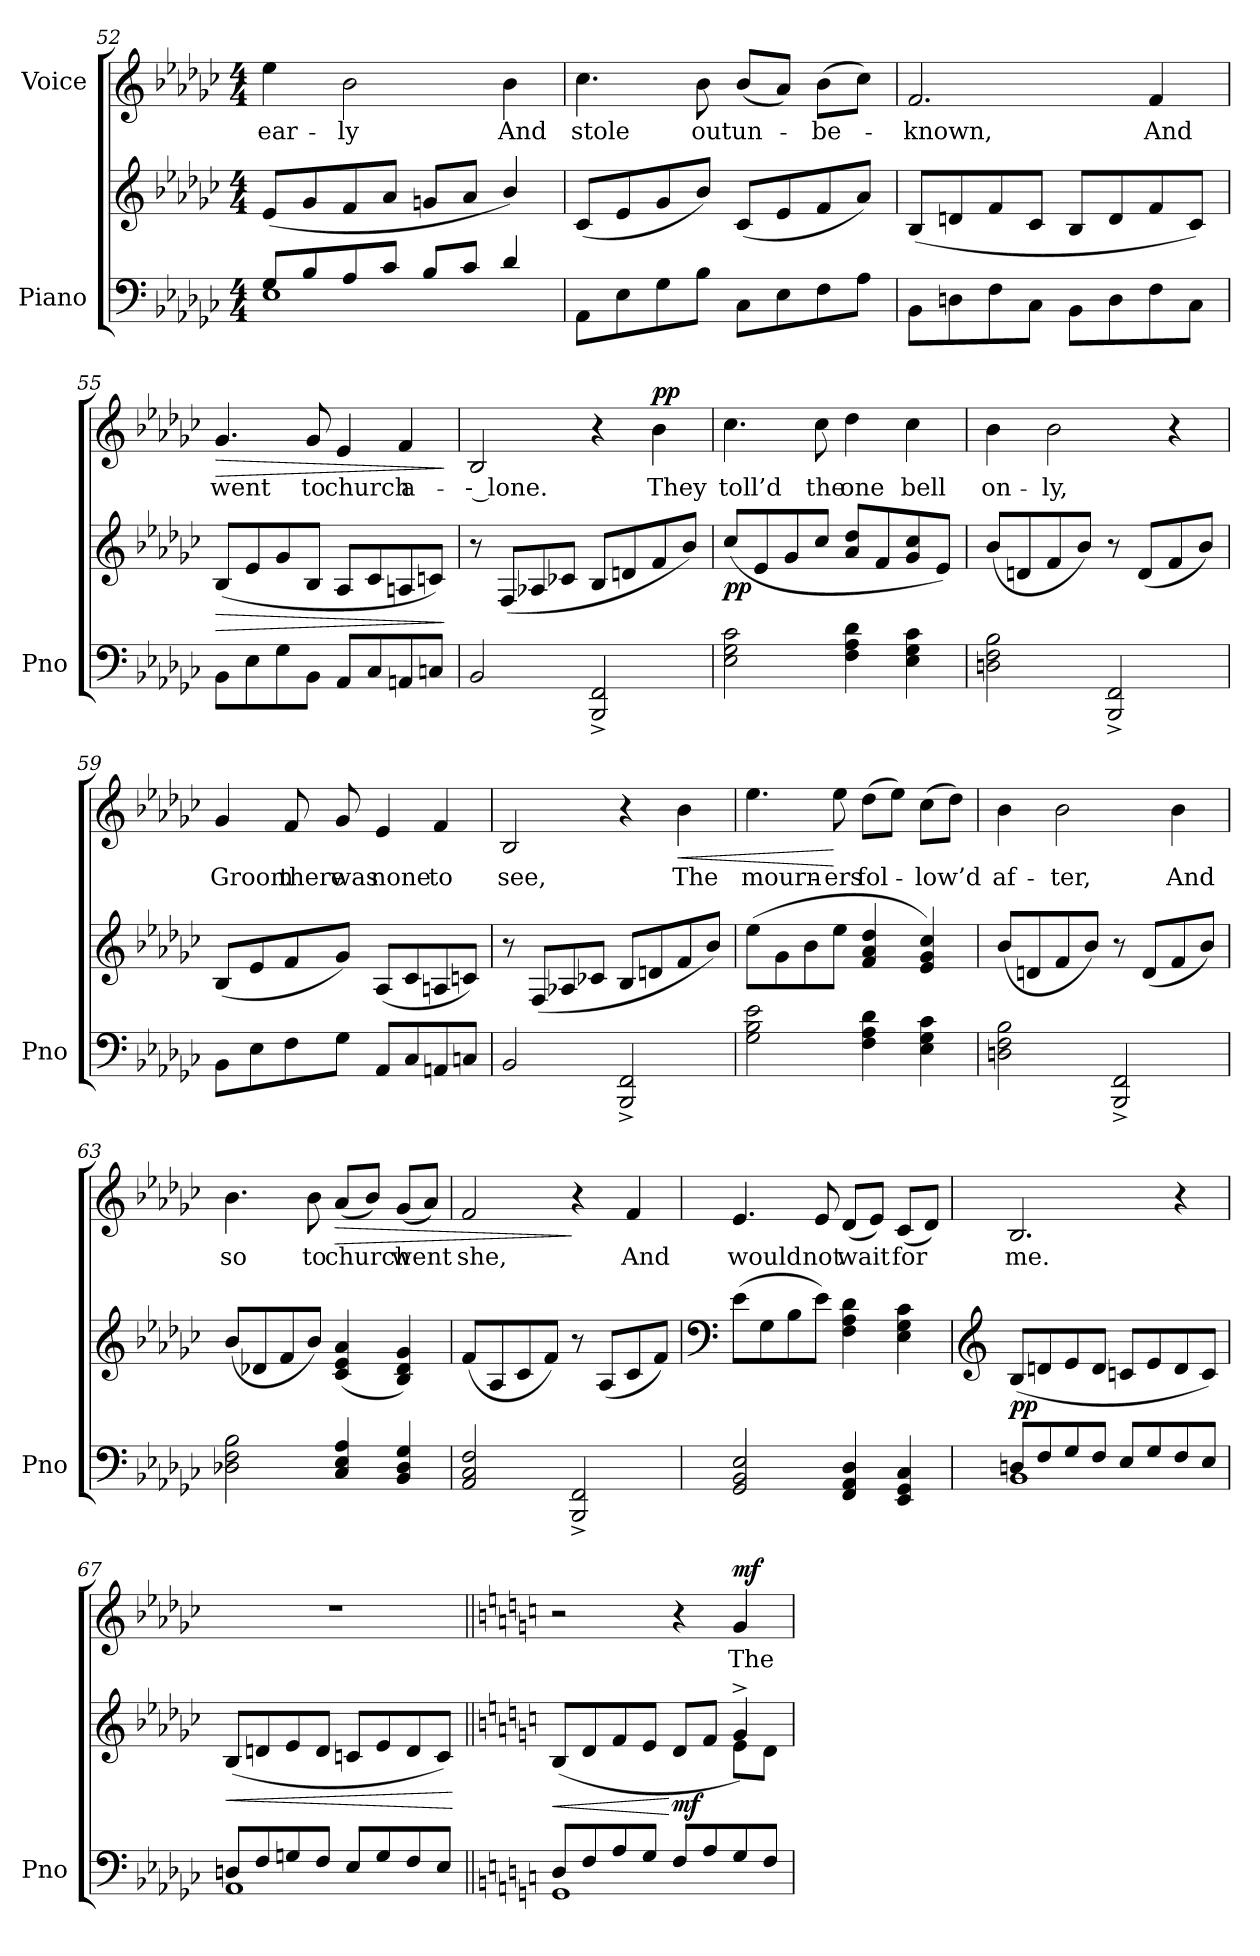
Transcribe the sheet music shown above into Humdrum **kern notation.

**kern	**kern	**dynam	**kern	**text	**dynam
*part2	*part2	*part2	*part1	*part1	*part1
*staff3	*staff2	*staff2/3	*staff1	*staff1	*staff1
*I"Piano	*	*	*I"Voice	*	*
*I'Pno	*	*	*	*	*
*clefF4	*clefG2	*	*clefG2	*	*
*k[b-e-a-d-g-c-]	*k[b-e-a-d-g-c-]	*	*k[b-e-a-d-g-c-]	*	*
*M4/4	*M4/4	*	*M4/4	*	*
=52	=52	=52	=52	=52	=52
*^	*	*	*	*	*
!	!	!	!	!	!LO:LY:b	!
8G-/L	1E-	(<8e-/L	.	4ee-\	ear-	.
8B-/	.	8g-/	.	.	.	.
!	!	!	!	!	!LO:LY:b	!
8A-/	.	8f/	.	2b-\	-ly	.
8c-/J	.	8a-/J	.	.	.	.
8B-/L	.	8gn/L	.	.	.	.
8c-/J	.	8a-/J	.	.	.	.
!	!	!	!	!	!LO:LY:b	!
4d-/	.	4b-/)	.	4b-\	And	.
*v	*v	*	*	*	*	*
!!LO:PB:g=z
=53	=53	=53	=53	=53	=53
!	!	!	!	!LO:LY:b	!
8AA-\L	(<8c-/L	.	4.cc-\	stole	.
8E-\	8e-/	.	.	.	.
8G-\	8g-/	.	.	.	.
!	!	!	!	!LO:LY:b	!
8B-\J	8b-/J)	.	8b-\	out	.
!	!	!	!	!LO:LY:b	!
8C-\L	(<8c-/L	.	(<8b-/L	un-	.
8E-\	8e-/	.	8a-/J)	.	.
!	!	!	!	!LO:LY:b	!
8F\	8f/	.	(>8b-\L	-be-	.
8A-\J	8a-/J)	.	8cc-\J)	.	.
=54	=54	=54	=54	=54	=54
!	!	!	!	!LO:LY:b	!
8BB-\L	(<8B-/L	.	2.f/	-known,	.
8Dn\	8dn/	.	.	.	.
8F\	8f/	.	.	.	.
8C-\J	8c-/J	.	.	.	.
8BB-\L	8B-/L	.	.	.	.
8D\	8d/	.	.	.	.
!	!	!	!	!LO:LY:b	!
8F\	8f/	.	4f/	And	.
8C-\J	8c-/J)	.	.	.	.
=55	=55	=55	=55	=55	=55
!	!	!LO:HP:b	!	!LO:LY:b	!LO:HP:b
8BB-\L	(>8B-/L	>	4.g-/	went	>
8E-\	8e-/	.	.	.	.
8G-\	8g-/	.	.	.	.
!	!	!	!	!LO:LY:b	!
8BB-\J	8B-/J	.	8g-/	to	.
!	!	!	!	!LO:LY:b	!
8AA-/L	8A-/L	.	4e-/	church	.
8C-/	8c-/	.	.	.	.
!	!	!	!	!LO:LY:b	!
8AAn/	8An/	.	4f/	a-	.
8Cn/J	8cn/J)	.	.	.	.
.	.	]	.	.	]
!!LO:LB:g=z
=56	=56	=56	=56	=56	=56
!	!	!	!	!LO:LY:b	!
2BB-/	8r	.	2B-/	-- lone.	.
.	(<8F/L	.	.	.	.
.	8A-X/	.	.	.	.
.	8c-X/J	.	.	.	.
2BBB-/^ 2FF/^	8B-/L	.	4r	.	.
.	8dn/	.	.	.	.
!	!	!	!	!LO:LY:b	!LO:DY:a
.	8f/	.	4b-\	They	pp
.	8b-/J)	.	.	.	.
=57	=57	=57	=57	=57	=57
!	!	!LO:DY:b	!	!LO:LY:b	!
2E-\ 2G-\ 2c-\	(<8cc-/L	pp	4.cc-\	toll’d	.
.	8e-/	.	.	.	.
.	8g-/	.	.	.	.
!	!	!	!	!LO:LY:b	!
.	8cc-/J	.	8cc-\	the	.
!	!	!	!	!LO:LY:b	!
4F\ 4A-\ 4d-\	8a-/ 8dd-/L	.	4dd-\	one	.
.	8f/	.	.	.	.
!	!	!	!	!LO:LY:b	!
4E-\ 4G-\ 4c-\	8g-/ 8cc-/	.	4cc-\	bell	.
.	8e-/J)	.	.	.	.
=58	=58	=58	=58	=58	=58
!	!	!	!	!LO:LY:b	!
2Dn\ 2F\ 2B-\	(<8b-/L	.	4b-\	on-	.
.	8dn/	.	.	.	.
!	!	!	!	!LO:LY:b	!
.	8f/	.	2b-\	-ly,	.
.	8b-/J)	.	.	.	.
2BBB-/^ 2FF/^	8r	.	.	.	.
.	(<8d/L	.	.	.	.
.	8f/	.	4r	.	.
.	8b-/J)	.	.	.	.
!!LO:LB:g=z
=59	=59	=59	=59	=59	=59
!	!	!	!	!LO:LY:b	!
8BB-\L	(<8B-/L	.	4g-/	Groom	.
8E-\	8e-/	.	.	.	.
!	!	!	!	!LO:LY:b	!
8F\	8f/	.	8f/	there	.
!	!	!	!	!LO:LY:b	!
8G-\J	8g-/J)	.	8g-/	was	.
!	!	!	!	!LO:LY:b	!
8AA-/L	(<8A-/L	.	4e-/	none	.
8C-/	8c-/	.	.	.	.
!	!	!	!	!LO:LY:b	!
8AAn/	8An/	.	4f/	to	.
8Cn/J	8cn/J)	.	.	.	.
=60	=60	=60	=60	=60	=60
!	!	!	!	!LO:LY:b	!
2BB-/	8r	.	2B-/	see,	.
.	(<8F/L	.	.	.	.
.	8A-X/	.	.	.	.
.	8c-X/J	.	.	.	.
2BBB-/^ 2FF/^	8B-/L	.	4r	.	.
.	8dn/	.	.	.	.
!	!	!	!	!LO:LY:b	!LO:HP:b
.	8f/	.	4b-\	The	<
.	8b-/J)	.	.	.	.
=61	=61	=61	=61	=61	=61
!	!	!	!	!LO:LY:b	!
2G-\ 2B-\ 2e-\	(>8ee-\L	.	4.ee-\	mourn-	.
.	8g-\	.	.	.	.
.	8b-\	.	.	.	.
!	!	!	!	!LO:LY:b	!
.	8ee-\J	.	8ee-\	-ers	[
!	!	!	!	!LO:LY:b	!
4F\ 4A-\ 4d-\	4f/ 4a-/ 4dd-/	.	(>8dd-\L	fol-	.
.	.	.	8ee-\J)	.	.
!	!	!	!	!LO:LY:b	!
4E-\ 4G-\ 4c-\	4e-/ 4g-/ 4cc-/)	.	(>8cc-\L	-low’d	.
.	.	.	8dd-\J)	.	.
!!LO:LB:g=z
=62	=62	=62	=62	=62	=62
!	!	!	!	!LO:LY:b	!
2Dn\ 2F\ 2B-\	(<8b-/L	.	4b-\	af-	.
.	8dn/	.	.	.	.
!	!	!	!	!LO:LY:b	!
.	8f/	.	2b-\	-ter,	.
.	8b-/J)	.	.	.	.
2BBB-/^ 2FF/^	8r	.	.	.	.
.	(<8d/L	.	.	.	.
!	!	!	!	!LO:LY:b	!
.	8f/	.	4b-\	And	.
.	8b-/J)	.	.	.	.
=63	=63	=63	=63	=63	=63
!	!	!	!	!LO:LY:b	!
2D-X\ 2F\ 2B-\	(<8b-/L	.	4.b-\	so	.
.	8d-X/	.	.	.	.
.	8f/	.	.	.	.
!	!	!	!	!LO:LY:b	!
.	8b-/J)	.	8b-\	to	.
!	!	!	!	!LO:LY:b	!LO:HP:b
4C-/ 4E-/ 4A-/	(<4c-/ 4e-/ 4a-/	.	(<8a-/L	church	>
.	.	.	8b-/J)	.	.
!	!	!	!	!LO:LY:b	!
4BB-/ 4D-/ 4G-/	4B-/ 4d-/ 4g-/)	.	(<8g-/L	went	.
.	.	.	8a-/J)	.	.
=64	=64	=64	=64	=64	=64
!	!	!	!	!LO:LY:b	!
2AA-/ 2C-/ 2F/	(<8f/L	.	2f/	she,	.
.	8A-/	.	.	.	.
.	8c-/	.	.	.	.
.	8f/J)	.	.	.	.
2BBB-/^ 2FF/^	8r	.	4r	.	]
.	(<8A-/L	.	.	.	.
!	!	!	!	!LO:LY:b	!
.	8c-/	.	4f/	And	.
.	8f/J)	.	.	.	.
!!LO:LB:g=z
=65	=65	=65	=65	=65	=65
*	*clefF4	*	*	*	*
!	!	!	!	!LO:LY:b	!
2GG-/ 2BB-/ 2E-/	(>8e-\L	.	4.e-/	would	.
.	8G-\	.	.	.	.
.	8B-\	.	.	.	.
!	!	!	!	!LO:LY:b	!
.	8e-\J)	.	8e-/	not	.
!	!	!	!	!LO:LY:b	!
4FF/ 4AA-/ 4D-/	4F\ 4A-\ 4d-\	.	(<8d-/L	wait	.
.	.	.	8e-/J)	.	.
!	!	!	!	!LO:LY:b	!
4EE-/ 4GG-/ 4C-/	4E-\ 4G-\ 4c-\	.	(<8c-/L	for	.
.	.	.	8d-/J)	.	.
=66	=66	=66	=66	=66	=66
*	*clefG2	*	*	*	*
*^	*	*	*	*	*
!	!	!	!LO:DY:b	!	!LO:LY:b	!
8Dn/L	1BB-	(<8B-/L	pp	2.B-/	me.	.
8F/	.	8dn/	.	.	.	.
8G-/	.	8e-/	.	.	.	.
8F/J	.	8d/J	.	.	.	.
8E-/L	.	8cn/L	.	.	.	.
8G-/	.	8e-/	.	.	.	.
8F/	.	8d/	.	4r	.	.
8E-/J	.	8c/J)	.	.	.	.
=67	=67	=67	=67	=67	=67	=67
!	!	!	!LO:HP:b	!	!	!
8Dn/L	1AA-	(<8B-/L	<	1r	.	.
8F/	.	8dn/	.	.	.	.
8Gn/	.	8e-/	.	.	.	.
8F/J	.	8d/J	.	.	.	.
8E-/L	.	8cn/L	.	.	.	.
8G/	.	8e-/	.	.	.	.
8F/	.	8d/	.	.	.	.
8E-/J	.	8c/J)	.	.	.	.
*v	*v	*	*	*	*	*
.	.	[	.	.	.
!!LO:PB:g=z
=68||	=68||	=68||	=68||	=68||	=68||
*k[]	*k[]	*	*k[]	*	*
*^	*	*	*	*	*
!	!	!	!LO:HP:b	!	!	!
*	*	*^	*	*	*	*
8D/L	1GG	(>8B/L	2.ryy	<	2r	.	.
8F/	.	8d/	.	.	.	.	.
8A/	.	8f/	.	.	.	.	.
8G/J	.	8e/J	.	.	.	.	.
!	!	!	!	!LO:DY:n=1:b	!	!	!
8F/L	.	8d/L	.	[ mf	4r	.	.
8A/	.	8f/J	.	.	.	.	.
!	!	!	!	!	!	!LO:LY:b	!LO:DY:a
8G/	.	4g^/)	8e\L	.	4g/	The	mf
8F/J	.	.	8d\J	.	.	.	.
*v	*v	*	*	*	*	*	*
*	*v	*v	*	*	*	*
=	=	=	=	=	=
*-	*-	*-	*-	*-	*-
